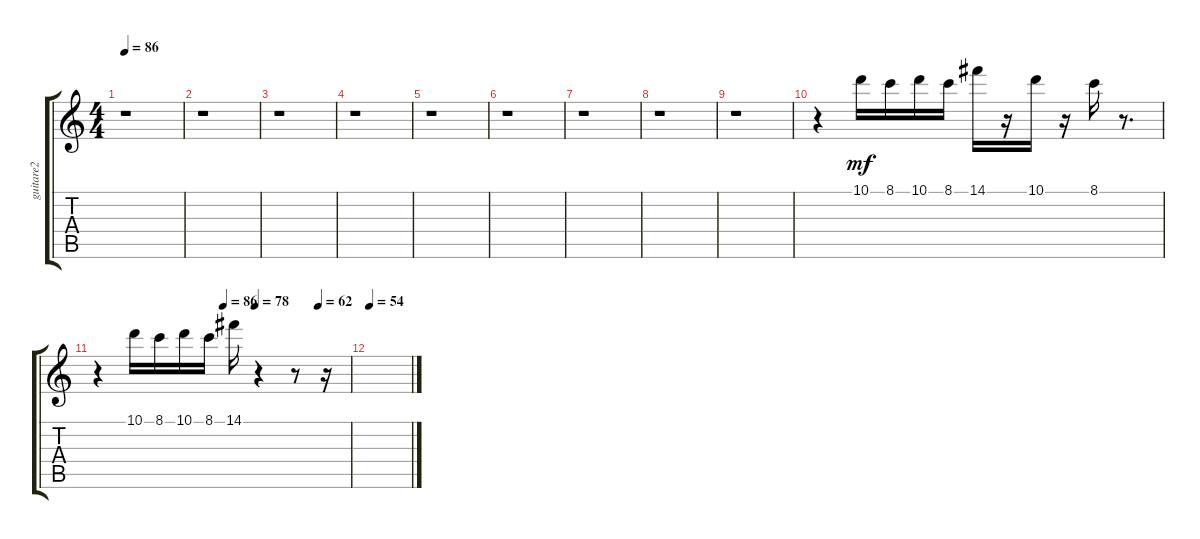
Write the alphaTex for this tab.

\track ("guitare2" "guitare2") {instrument acousticguitarsteel}
\staff {score tabs}
\tuning (E4 B3 G3 D3 A2 E2) {hide}
\ts (4 4)
\tempo 86
\clef g2
\ks c
r.1{dy mf instrument acousticguitarsteel} |
r.1 |
r.1 |
r.1 |
r.1 |
r.1 |
r.1 |
r.1 |
r.1 |
r.4 10.1.16 8.1.16 10.1.16 8.1.16 14.1.16 r.16 10.1.16 r.16 8.1.16 r.8{d} |
\tempo (86 0.5)
\tempo (78 0.625)
\tempo (62 0.875)
r.4 10.1.16 8.1.16 10.1.16 8.1.16 14.1.16 r.4 r.8 r.16 |
\tempo 54
